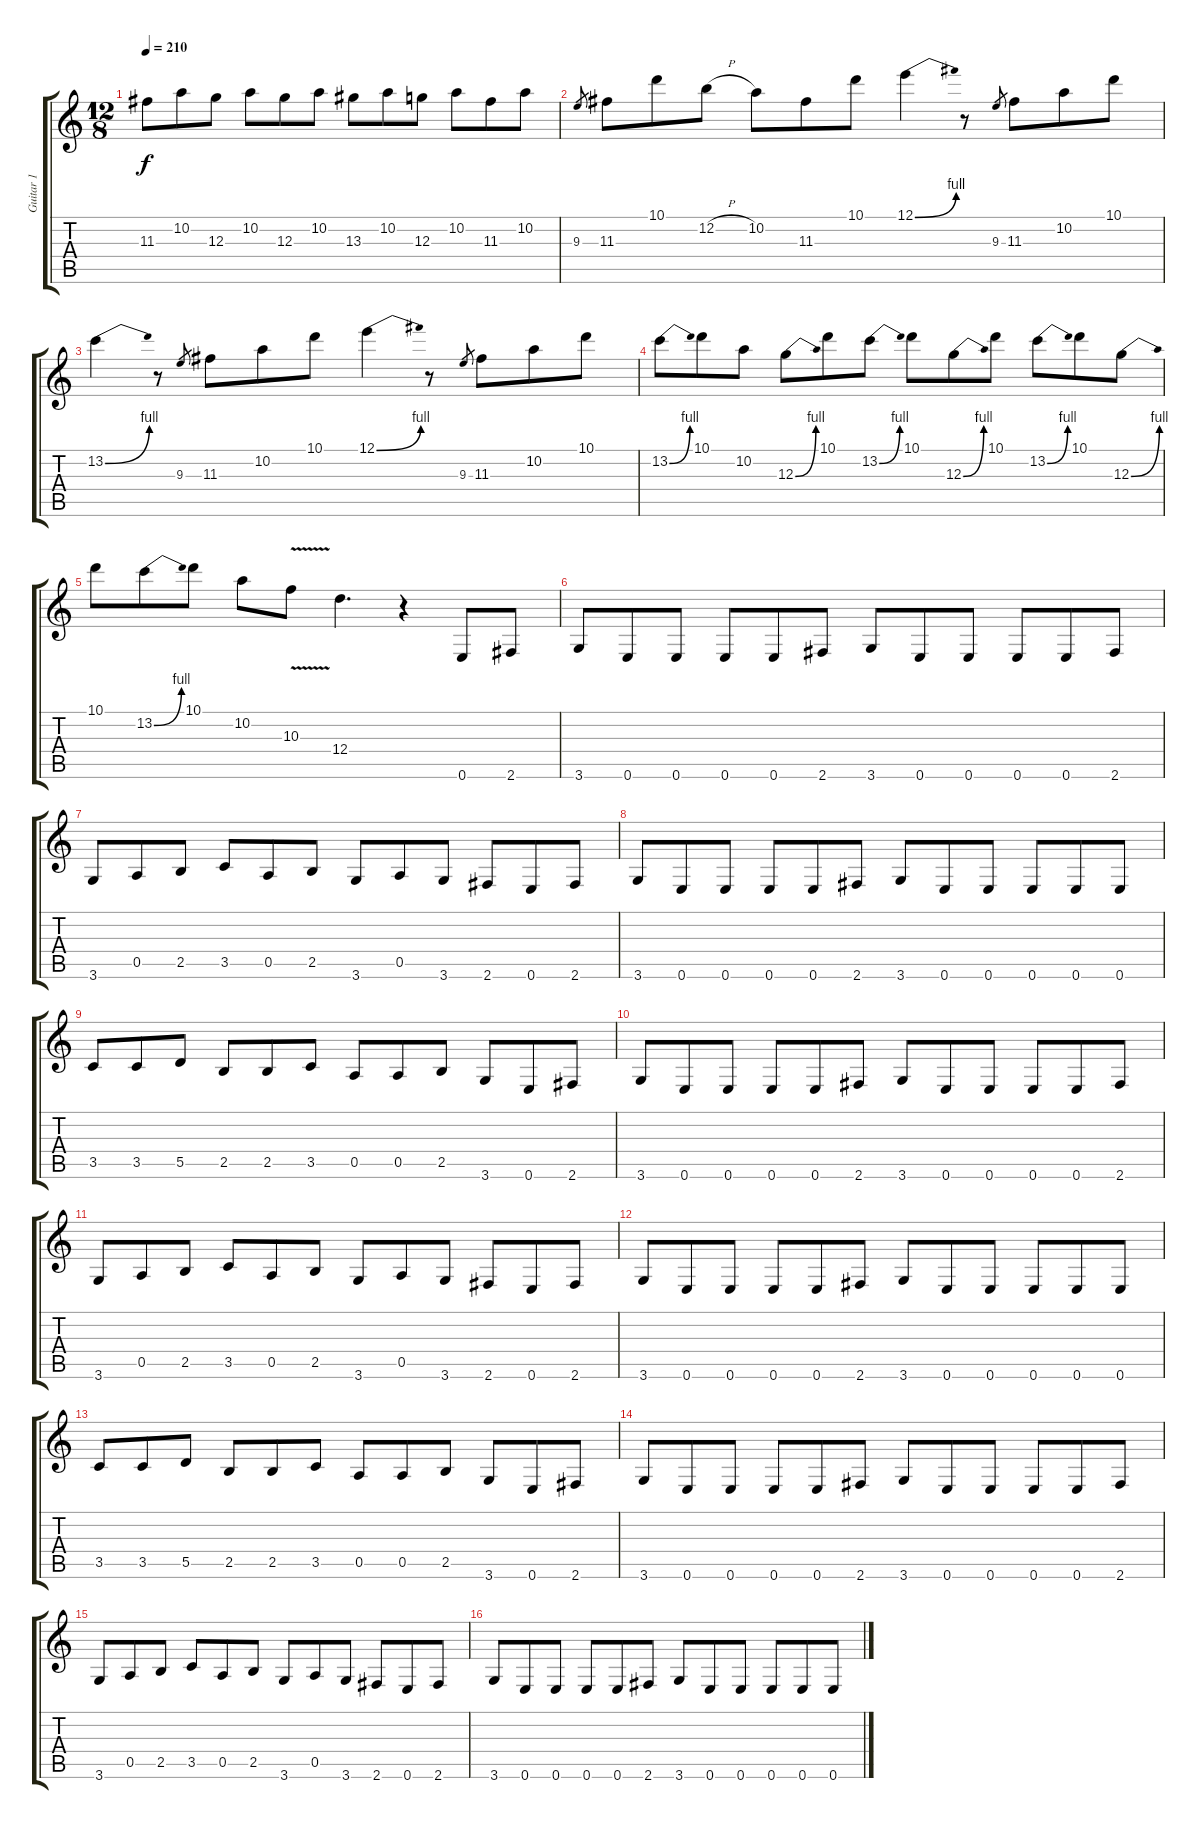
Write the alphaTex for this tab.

\track ("Guitar 1" "Guitar 1") {instrument overdrivenguitar}
\staff {score tabs}
\tuning (E4 B3 G3 D3 A2 E2) {hide}
\ts (12 8)
\tempo 210
\clef g2
\ks c
11.3.8{dy f} 10.2.8 12.3.8 10.2.8 12.3.8 10.2.8 13.3.8 10.2.8 12.3.8 10.2.8 11.3.8 10.2.8 |
9.3.8{gr} 11.3.8 10.1.8 12.2{h}.8 10.2.8 11.3.8 10.1.8 12.1{be (bend 0 0 60 4)}.4 r.8 9.3.8{gr} 11.3.8 10.2.8 10.1.8 |
13.2{be (bend 0 0 60 4)}.4 r.8 9.3.8{gr} 11.3.8 10.2.8 10.1.8 12.1{be (bend 0 0 60 4)}.4 r.8 9.3.8{gr} 11.3.8 10.2.8 10.1.8 |
13.2{be (bend 0 0 60 4)}.8 10.1.8 10.2.8 12.3{be (bend 0 0 60 4)}.8 10.1.8 13.2{be (bend 0 0 60 4)}.8 10.1.8 12.3{be (bend 0 0 60 4)}.8 10.1.8 13.2{be (bend 0 0 60 4)}.8 10.1.8 12.3{be (bend 0 0 60 4)}.8 |
10.1.8 13.2{be (bend 0 0 60 4)}.8 10.1.8 10.2.8 10.3{v}.8 12.4.4{d} r.4 0.6.8 2.6.8 |
3.6.8 0.6.8 0.6.8 0.6.8 0.6.8 2.6.8 3.6.8 0.6.8 0.6.8 0.6.8 0.6.8 2.6.8 |
3.6.8 0.5.8 2.5.8 3.5.8 0.5.8 2.5.8 3.6.8 0.5.8 3.6.8 2.6.8 0.6.8 2.6.8 |
3.6.8 0.6.8 0.6.8 0.6.8 0.6.8 2.6.8 3.6.8 0.6.8 0.6.8 0.6.8 0.6.8 0.6.8 |
3.5.8 3.5.8 5.5.8 2.5.8 2.5.8 3.5.8 0.5.8 0.5.8 2.5.8 3.6.8 0.6.8 2.6.8 |
3.6.8 0.6.8 0.6.8 0.6.8 0.6.8 2.6.8 3.6.8 0.6.8 0.6.8 0.6.8 0.6.8 2.6.8 |
3.6.8 0.5.8 2.5.8 3.5.8 0.5.8 2.5.8 3.6.8 0.5.8 3.6.8 2.6.8 0.6.8 2.6.8 |
3.6.8 0.6.8 0.6.8 0.6.8 0.6.8 2.6.8 3.6.8 0.6.8 0.6.8 0.6.8 0.6.8 0.6.8 |
3.5.8 3.5.8 5.5.8 2.5.8 2.5.8 3.5.8 0.5.8 0.5.8 2.5.8 3.6.8 0.6.8 2.6.8 |
3.6.8 0.6.8 0.6.8 0.6.8 0.6.8 2.6.8 3.6.8 0.6.8 0.6.8 0.6.8 0.6.8 2.6.8 |
3.6.8 0.5.8 2.5.8 3.5.8 0.5.8 2.5.8 3.6.8 0.5.8 3.6.8 2.6.8 0.6.8 2.6.8 |
3.6.8 0.6.8 0.6.8 0.6.8 0.6.8 2.6.8 3.6.8 0.6.8 0.6.8 0.6.8 0.6.8 0.6.8
